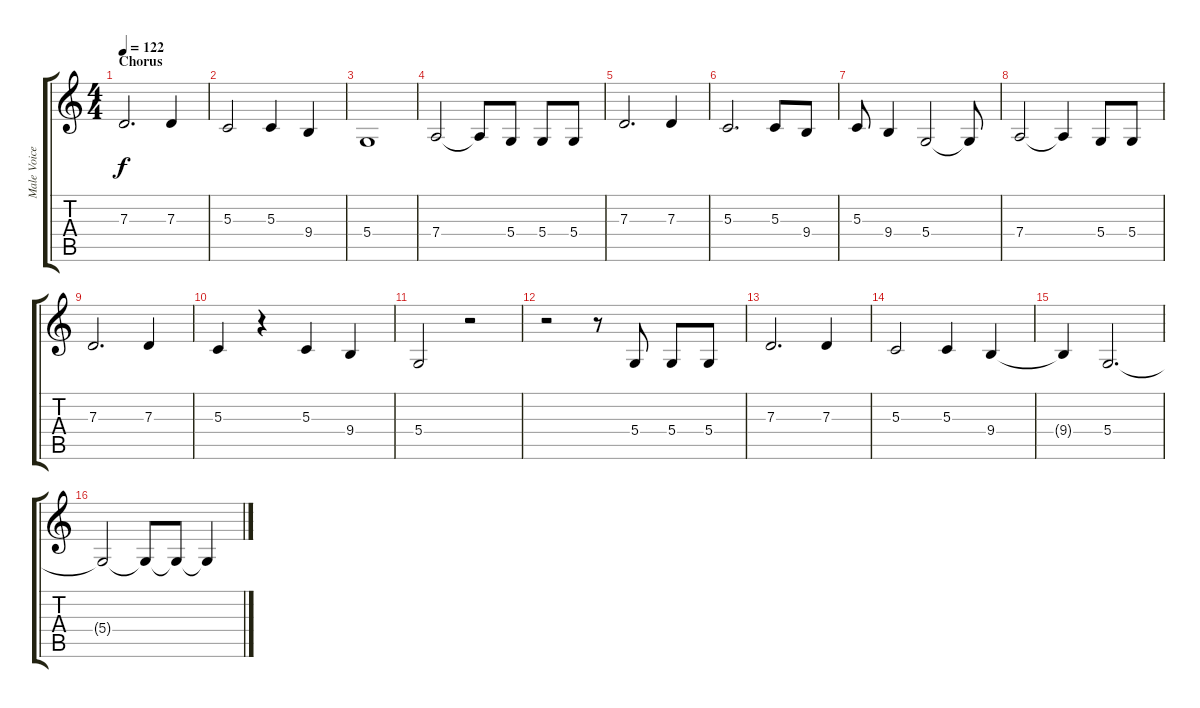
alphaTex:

\track ("Male Voice" "Male Voice") {instrument cello}
\staff {score tabs}
\tuning (E4 B3 G3 D3 A2 E2) {hide}
\ts (4 4)
\section ("" "Chorus")
\tempo 122
\clef g2
\ks c
7.3.2{d dy f} 7.3.4 |
5.3.2 5.3.4 9.4.4 |
5.4.1 |
7.4.2 7.4{t}.8 5.4.8 5.4.8 5.4.8 |
7.3.2{d} 7.3.4 |
5.3.2{d} 5.3.8 9.4.8 |
5.3.8 9.4.4 5.4.2 5.4{t}.8 |
7.4.2 7.4{t}.4 5.4.8 5.4.8 |
7.3.2{d} 7.3.4 |
5.3.4 r.4 5.3.4 9.4.4 |
5.4.2 r.2 |
r.2 r.8 5.4.8 5.4.8 5.4.8 |
7.3.2{d} 7.3.4 |
5.3.2 5.3.4 9.4.4 |
9.4{t}.4 5.4.2{d} |
5.4{t}.2 5.4{t}.8 5.4{t}.8 5.4{t}.4
